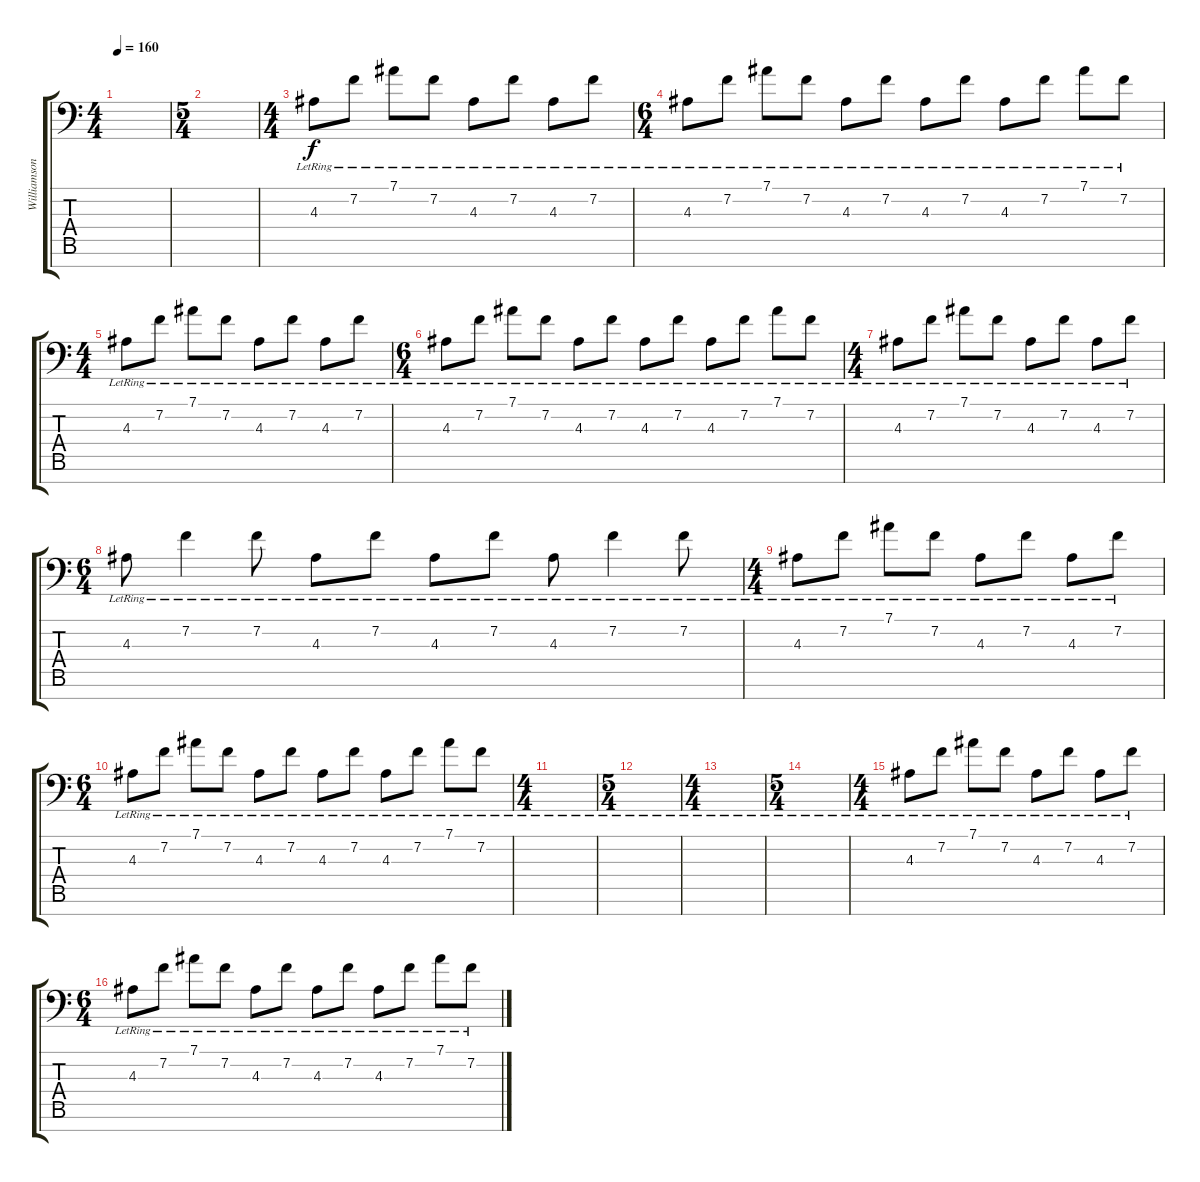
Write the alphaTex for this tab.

\track ("Williamson Keyb2" "Williamson") {instrument stringensemble1}
\staff {score tabs}
\tuning (Eb4 Bb3 Gb3 Db3 Ab2 Eb2 Bb1) {hide}
\ts (4 4)
\tempo 160
\clef f4
\ks c
|
\ts (5 4)
|
\ts (4 4)
4.3{lr}.8 7.2{lr}.8 7.1{lr}.8 7.2{lr}.8 4.3{lr}.8 7.2{lr}.8 4.3{lr}.8 7.2{lr}.8 |
\ts (6 4)
4.3{lr}.8 7.2{lr}.8 7.1{lr}.8 7.2{lr}.8 4.3{lr}.8 7.2{lr}.8 4.3{lr}.8 7.2{lr}.8 4.3{lr}.8 7.2{lr}.8 7.1{lr}.8 7.2{lr}.8 |
\ts (4 4)
4.3{lr}.8 7.2{lr}.8 7.1{lr}.8 7.2{lr}.8 4.3{lr}.8 7.2{lr}.8 4.3{lr}.8 7.2{lr}.8 |
\ts (6 4)
4.3{lr}.8 7.2{lr}.8 7.1{lr}.8 7.2{lr}.8 4.3{lr}.8 7.2{lr}.8 4.3{lr}.8 7.2{lr}.8 4.3{lr}.8 7.2{lr}.8 7.1{lr}.8 7.2{lr}.8 |
\ts (4 4)
4.3{lr}.8 7.2{lr}.8 7.1{lr}.8 7.2{lr}.8 4.3{lr}.8 7.2{lr}.8 4.3{lr}.8 7.2{lr}.8 |
\ts (6 4)
4.3{lr}.8 7.2{lr}.4 7.2{lr}.8 4.3{lr}.8 7.2{lr}.8 4.3{lr}.8 7.2{lr}.8 4.3{lr}.8 7.2{lr}.4 7.2{lr}.8 |
\ts (4 4)
4.3{lr}.8 7.2{lr}.8 7.1{lr}.8 7.2{lr}.8 4.3{lr}.8 7.2{lr}.8 4.3{lr}.8 7.2{lr}.8 |
\ts (6 4)
4.3{lr}.8 7.2{lr}.8 7.1{lr}.8 7.2{lr}.8 4.3{lr}.8 7.2{lr}.8 4.3{lr}.8 7.2{lr}.8 4.3{lr}.8 7.2{lr}.8 7.1{lr}.8 7.2{lr}.8 |
\ts (4 4)
|
\ts (5 4)
|
\ts (4 4)
|
\ts (5 4)
|
\ts (4 4)
4.3{lr}.8 7.2{lr}.8 7.1{lr}.8 7.2{lr}.8 4.3{lr}.8 7.2{lr}.8 4.3{lr}.8 7.2{lr}.8 |
\ts (6 4)
4.3{lr}.8 7.2{lr}.8 7.1{lr}.8 7.2{lr}.8 4.3{lr}.8 7.2{lr}.8 4.3{lr}.8 7.2{lr}.8 4.3{lr}.8 7.2{lr}.8 7.1{lr}.8 7.2{lr}.8
